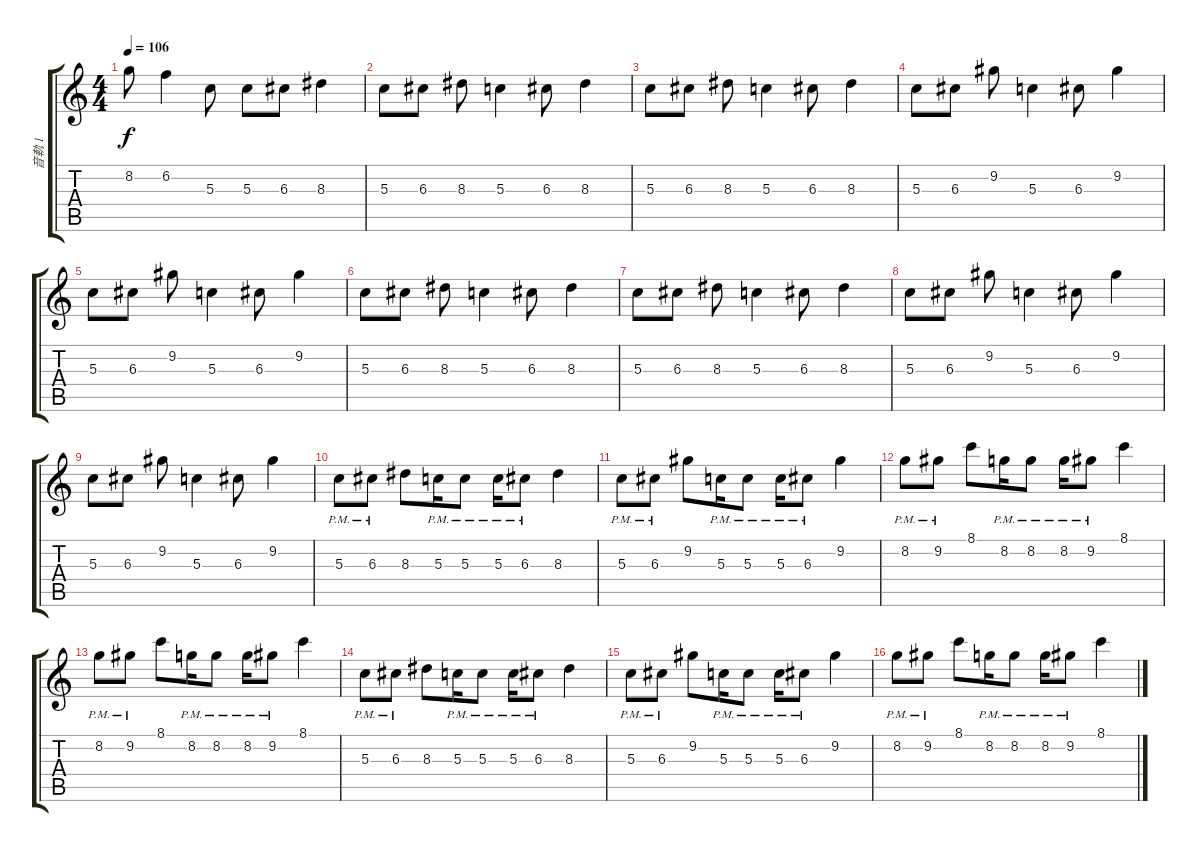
\track ("音軌 1" "音軌 1") {instrument overdrivenguitar}
\staff {score tabs}
\tuning (E4 B3 G3 D3 A2 E2) {hide}
\ts (4 4)
\tempo 106
\clef g2
\ks c
8.2{t}.8{dy f} 6.2.4 5.3.8 5.3.8 6.3.8 8.3.4 |
5.3.8 6.3.8 8.3.8 5.3.4 6.3.8 8.3.4 |
5.3.8 6.3.8 8.3.8 5.3.4 6.3.8 8.3.4 |
5.3.8 6.3.8 9.2.8 5.3.4 6.3.8 9.2.4 |
5.3.8 6.3.8 9.2.8 5.3.4 6.3.8 9.2.4 |
5.3.8 6.3.8 8.3.8 5.3.4 6.3.8 8.3.4 |
5.3.8 6.3.8 8.3.8 5.3.4 6.3.8 8.3.4 |
5.3.8 6.3.8 9.2.8 5.3.4 6.3.8 9.2.4 |
5.3.8 6.3.8 9.2.8 5.3.4 6.3.8 9.2.4 |
5.3{pm}.8 6.3{pm}.8 8.3.8 5.3{pm}.16 5.3{pm}.8 5.3{pm}.16 6.3{pm}.8 8.3.4 |
5.3{pm}.8 6.3{pm}.8 9.2.8 5.3{pm}.16 5.3{pm}.8 5.3{pm}.16 6.3{pm}.8 9.2.4 |
8.2{pm}.8 9.2{pm}.8 8.1.8 8.2{pm}.16 8.2{pm}.8 8.2{pm}.16 9.2{pm}.8 8.1.4 |
8.2{pm}.8 9.2{pm}.8 8.1.8 8.2{pm}.16 8.2{pm}.8 8.2{pm}.16 9.2{pm}.8 8.1.4 |
5.3{pm}.8 6.3{pm}.8 8.3.8 5.3{pm}.16 5.3{pm}.8 5.3{pm}.16 6.3{pm}.8 8.3.4 |
5.3{pm}.8 6.3{pm}.8 9.2.8 5.3{pm}.16 5.3{pm}.8 5.3{pm}.16 6.3{pm}.8 9.2.4 |
8.2{pm}.8 9.2{pm}.8 8.1.8 8.2{pm}.16 8.2{pm}.8 8.2{pm}.16 9.2{pm}.8 8.1.4
